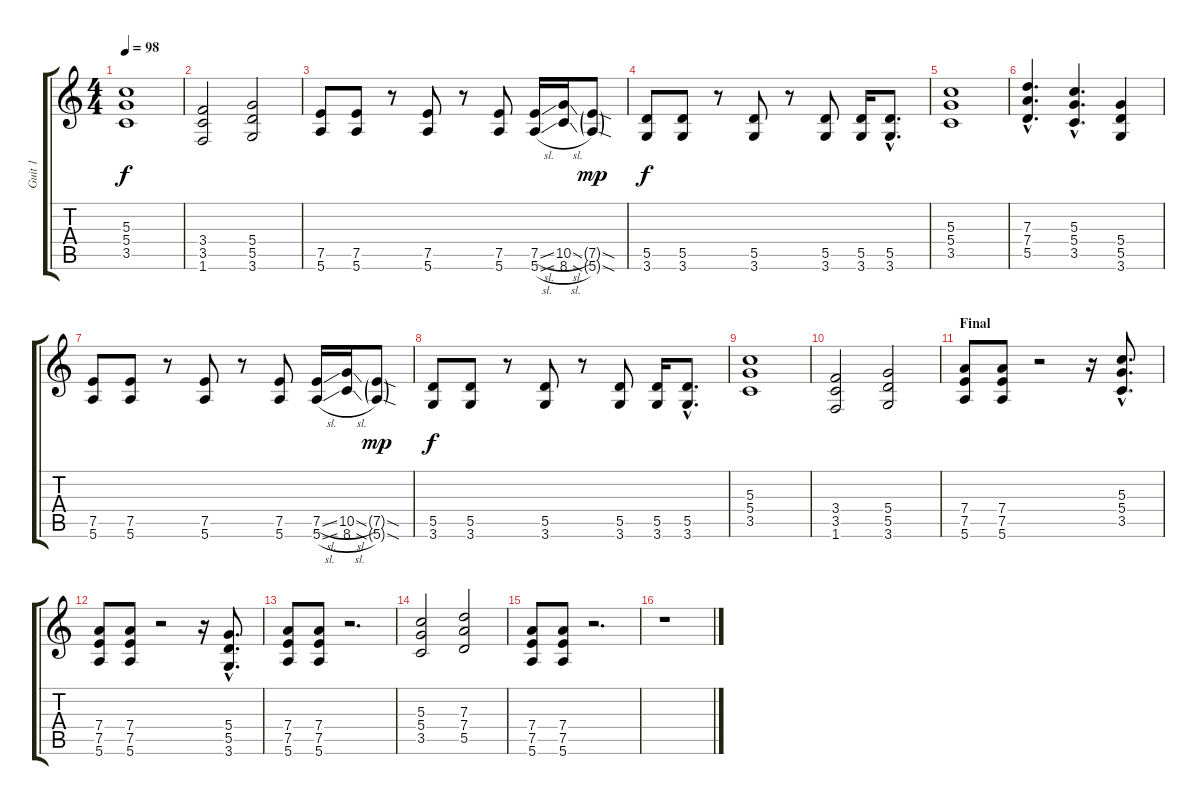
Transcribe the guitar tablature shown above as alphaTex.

\track ("Guit 1" "Guit 1") {instrument distortionguitar}
\staff {score tabs}
\tuning (E4 B3 G3 D3 A2 E2) {hide}
\ts (4 4)
\tempo 98
\clef g2
\ks c
(5.3 5.4 3.5).1{dy f} |
(3.4 3.5 1.6).2 (5.4 5.5 3.6).2 |
(7.5 5.6).8 (7.5 5.6).8 r.8 (7.5 5.6).8 r.8 (7.5 5.6).8 (7.5{sl} 5.6{sl}).16 (10.5{sl} 8.6{sl}).16 (7.5{sod g} 5.6{sod g}).8{dy mp} |
(5.5 3.6).8{dy f} (5.5 3.6).8 r.8 (5.5 3.6).8 r.8 (5.5 3.6).8 (5.5 3.6).16 (5.5{hac} 3.6{hac}).8{d} |
(5.3 5.4 3.5).1 |
(7.3{hac} 7.4{hac} 5.5{hac}).4{d} (5.3{hac} 5.4{hac} 3.5{hac}).4{d} (5.4 5.5 3.6).4 |
(7.5 5.6).8 (7.5 5.6).8 r.8 (7.5 5.6).8 r.8 (7.5 5.6).8 (7.5{sl} 5.6{sl}).16 (10.5{sl} 8.6{sl}).16 (7.5{sod g} 5.6{sod g}).8{dy mp} |
(5.5 3.6).8{dy f} (5.5 3.6).8 r.8 (5.5 3.6).8 r.8 (5.5 3.6).8 (5.5 3.6).16 (5.5{hac} 3.6{hac}).8{d} |
(5.3 5.4 3.5).1 |
(3.4 3.5 1.6).2 (5.4 5.5 3.6).2 |
\section ("" "Final")
(7.4 7.5 5.6).8 (7.4 7.5 5.6).8 r.2 r.16 (5.3{hac} 5.4{hac} 3.5{hac}).8{d} |
(7.4 7.5 5.6).8 (7.4 7.5 5.6).8 r.2 r.16 (5.4{hac} 5.5{hac} 3.6{hac}).8{d} |
(7.4 7.5 5.6).8 (7.4 7.5 5.6).8 r.2{d} |
(5.3 5.4 3.5).2 (7.3 7.4 5.5).2 |
(7.4 7.5 5.6).8 (7.4 7.5 5.6).8 r.2{d} |
r.1
